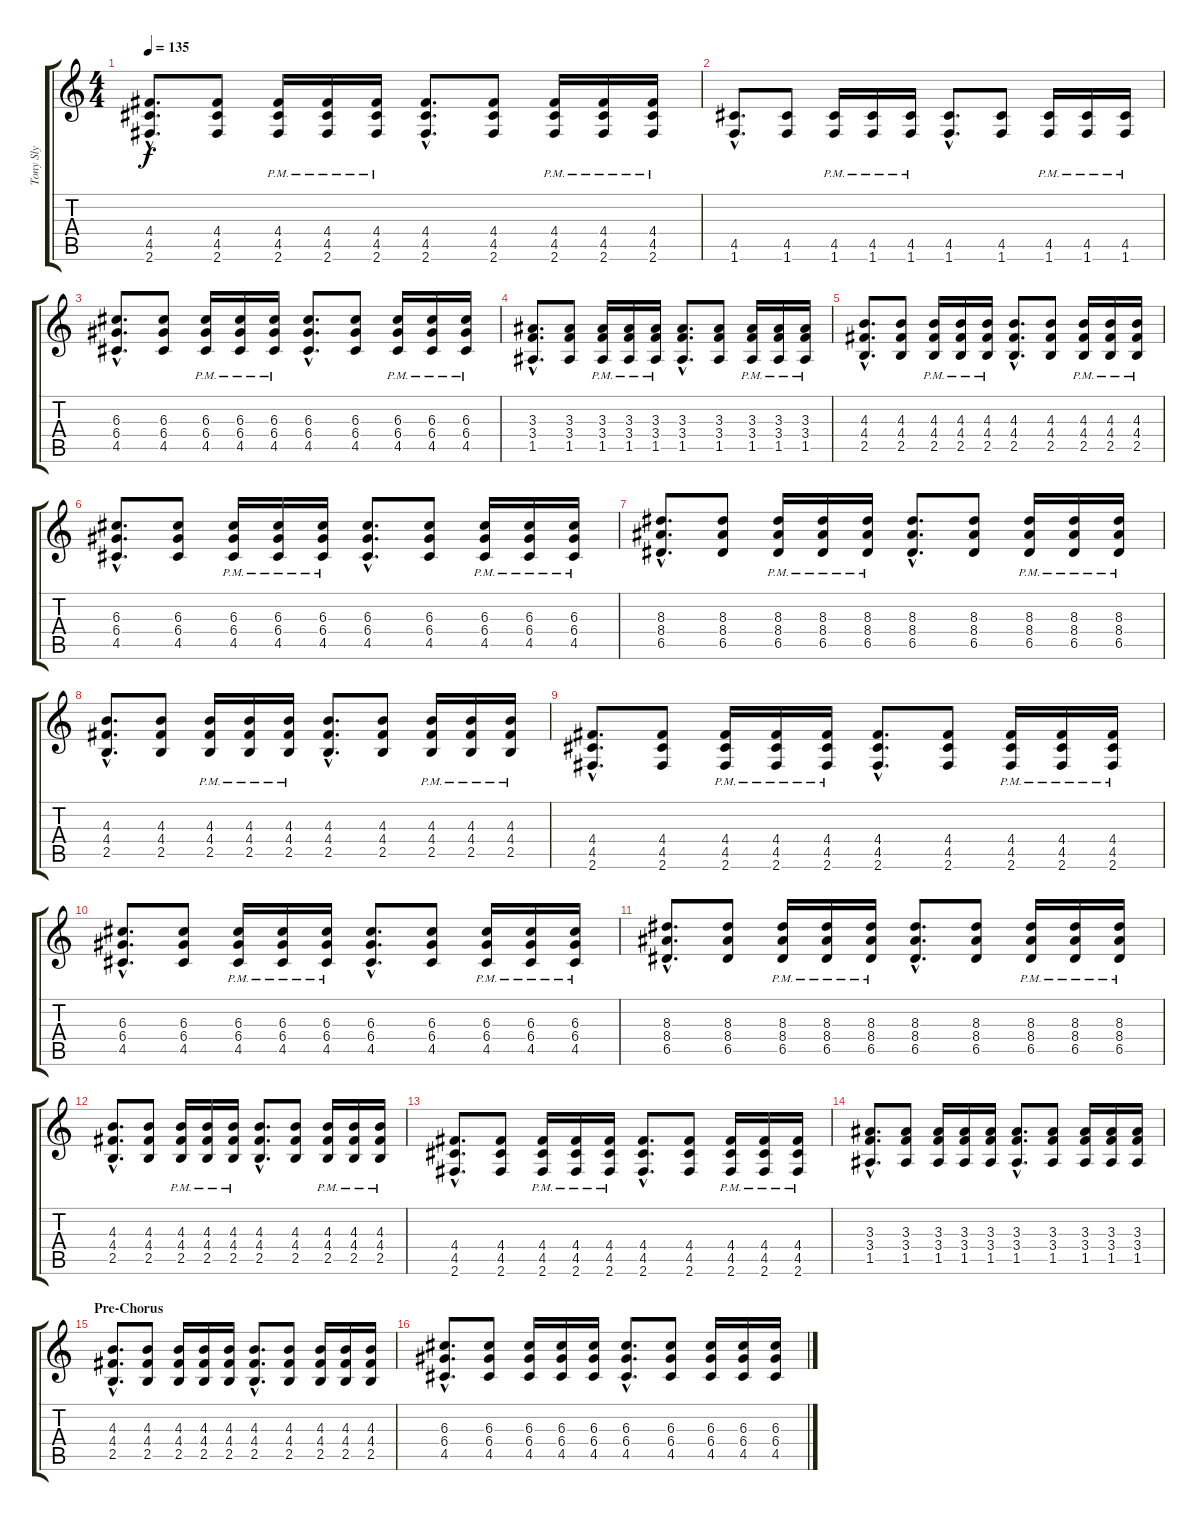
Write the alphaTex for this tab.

\track ("Tony Sly" "Tony Sly") {instrument overdrivenguitar}
\staff {score tabs}
\tuning (E4 B3 G3 D3 A2 E2) {hide}
\ts (4 4)
\tempo 135
\clef g2
\ks c
(4.4{hac} 4.5{hac} 2.6{hac}).8{d dy f} (4.4 4.5 2.6).8 (4.4{pm} 4.5{pm} 2.6{pm}).16 (4.4{pm} 4.5{pm} 2.6{pm}).16 (4.4{pm} 4.5{pm} 2.6{pm}).16 (4.4{hac} 4.5{hac} 2.6{hac}).8{d} (4.4 4.5 2.6).8 (4.4{pm} 4.5{pm} 2.6{pm}).16 (4.4{pm} 4.5{pm} 2.6{pm}).16 (4.4{pm} 4.5{pm} 2.6{pm}).16 |
(4.5{hac} 1.6{hac}).8{d} (4.5 1.6).8 (4.5{pm} 1.6{pm}).16 (4.5{pm} 1.6{pm}).16 (4.5{pm} 1.6{pm}).16 (4.5{hac} 1.6{hac}).8{d} (4.5 1.6).8 (4.5{pm} 1.6{pm}).16 (4.5{pm} 1.6{pm}).16 (4.5{pm} 1.6{pm}).16 |
(6.3{hac} 6.4{hac} 4.5{hac}).8{d} (6.3 6.4 4.5).8 (6.3{pm} 6.4{pm} 4.5{pm}).16 (6.3{pm} 6.4{pm} 4.5{pm}).16 (6.3{pm} 6.4{pm} 4.5{pm}).16 (6.3{hac} 6.4{hac} 4.5{hac}).8{d} (6.3 6.4 4.5).8 (6.3{pm} 6.4{pm} 4.5{pm}).16 (6.3{pm} 6.4{pm} 4.5{pm}).16 (6.3{pm} 6.4{pm} 4.5{pm}).16 |
(3.3{hac} 3.4{hac} 1.5{hac}).8{d} (3.3 3.4 1.5).8 (3.3{pm} 3.4{pm} 1.5{pm}).16 (3.3{pm} 3.4{pm} 1.5{pm}).16 (3.3{pm} 3.4{pm} 1.5{pm}).16 (3.3{hac} 3.4{hac} 1.5{hac}).8{d} (3.3 3.4 1.5).8 (3.3{pm} 3.4{pm} 1.5{pm}).16 (3.3{pm} 3.4{pm} 1.5{pm}).16 (3.3{pm} 3.4{pm} 1.5{pm}).16 |
(4.3{hac} 4.4{hac} 2.5{hac}).8{d} (4.3 4.4 2.5).8 (4.3 4.4{pm} 2.5{pm}).16 (4.3{pm} 4.4{pm} 2.5{pm}).16 (4.3{pm} 4.4{pm} 2.5{pm}).16 (4.3{hac} 4.4{hac} 2.5{hac}).8{d} (4.3 4.4 2.5).8 (4.3{pm} 4.4{pm} 2.5{pm}).16 (4.3{pm} 4.4{pm} 2.5{pm}).16 (4.3{pm} 4.4{pm} 2.5{pm}).16 |
(6.3{hac} 6.4{hac} 4.5{hac}).8{d} (6.3 6.4 4.5).8 (6.3{pm} 6.4{pm} 4.5{pm}).16 (6.3{pm} 6.4{pm} 4.5{pm}).16 (6.3{pm} 6.4{pm} 4.5{pm}).16 (6.3{hac} 6.4{hac} 4.5{hac}).8{d} (6.3 6.4 4.5).8 (6.3{pm} 6.4{pm} 4.5{pm}).16 (6.3{pm} 6.4{pm} 4.5{pm}).16 (6.3{pm} 6.4{pm} 4.5{pm}).16 |
(8.3{hac} 8.4{hac} 6.5{hac}).8{d} (8.3 8.4 6.5).8 (8.3{pm} 8.4{pm} 6.5{pm}).16 (8.3{pm} 8.4{pm} 6.5{pm}).16 (8.3{pm} 8.4{pm} 6.5{pm}).16 (8.3{hac} 8.4{hac} 6.5{hac}).8{d} (8.3 8.4 6.5).8 (8.3{pm} 8.4{pm} 6.5{pm}).16 (8.3{pm} 8.4{pm} 6.5{pm}).16 (8.3{pm} 8.4{pm} 6.5{pm}).16 |
(4.3{hac} 4.4{hac} 2.5{hac}).8{d} (4.3 4.4 2.5).8 (4.3 4.4{pm} 2.5{pm}).16 (4.3{pm} 4.4{pm} 2.5{pm}).16 (4.3{pm} 4.4{pm} 2.5{pm}).16 (4.3{hac} 4.4{hac} 2.5{hac}).8{d} (4.3 4.4 2.5).8 (4.3{pm} 4.4{pm} 2.5{pm}).16 (4.3{pm} 4.4{pm} 2.5{pm}).16 (4.3{pm} 4.4{pm} 2.5{pm}).16 |
(4.4{hac} 4.5{hac} 2.6{hac}).8{d} (4.4 4.5 2.6).8 (4.4{pm} 4.5{pm} 2.6{pm}).16 (4.4{pm} 4.5{pm} 2.6{pm}).16 (4.4{pm} 4.5{pm} 2.6{pm}).16 (4.4{hac} 4.5{hac} 2.6{hac}).8{d} (4.4 4.5 2.6).8 (4.4{pm} 4.5{pm} 2.6{pm}).16 (4.4{pm} 4.5{pm} 2.6{pm}).16 (4.4{pm} 4.5{pm} 2.6{pm}).16 |
(6.3{hac} 6.4{hac} 4.5{hac}).8{d} (6.3 6.4 4.5).8 (6.3{pm} 6.4{pm} 4.5{pm}).16 (6.3{pm} 6.4{pm} 4.5{pm}).16 (6.3{pm} 6.4{pm} 4.5{pm}).16 (6.3{hac} 6.4{hac} 4.5{hac}).8{d} (6.3 6.4 4.5).8 (6.3{pm} 6.4{pm} 4.5{pm}).16 (6.3{pm} 6.4{pm} 4.5{pm}).16 (6.3{pm} 6.4{pm} 4.5{pm}).16 |
(8.3{hac} 8.4{hac} 6.5{hac}).8{d} (8.3 8.4 6.5).8 (8.3{pm} 8.4{pm} 6.5{pm}).16 (8.3{pm} 8.4{pm} 6.5{pm}).16 (8.3{pm} 8.4{pm} 6.5{pm}).16 (8.3{hac} 8.4{hac} 6.5{hac}).8{d} (8.3 8.4 6.5).8 (8.3{pm} 8.4{pm} 6.5{pm}).16 (8.3{pm} 8.4{pm} 6.5{pm}).16 (8.3{pm} 8.4{pm} 6.5{pm}).16 |
(4.3{hac} 4.4{hac} 2.5{hac}).8{d} (4.3 4.4 2.5).8 (4.3 4.4{pm} 2.5{pm}).16 (4.3{pm} 4.4{pm} 2.5{pm}).16 (4.3{pm} 4.4{pm} 2.5{pm}).16 (4.3{hac} 4.4{hac} 2.5{hac}).8{d} (4.3 4.4 2.5).8 (4.3{pm} 4.4{pm} 2.5{pm}).16 (4.3{pm} 4.4{pm} 2.5{pm}).16 (4.3{pm} 4.4{pm} 2.5{pm}).16 |
(4.4{hac} 4.5{hac} 2.6{hac}).8{d} (4.4 4.5 2.6).8 (4.4{pm} 4.5{pm} 2.6{pm}).16 (4.4{pm} 4.5{pm} 2.6{pm}).16 (4.4{pm} 4.5{pm} 2.6{pm}).16 (4.4{hac} 4.5{hac} 2.6{hac}).8{d} (4.4 4.5 2.6).8 (4.4{pm} 4.5{pm} 2.6{pm}).16 (4.4{pm} 4.5{pm} 2.6{pm}).16 (4.4{pm} 4.5{pm} 2.6{pm}).16 |
(3.3{hac} 3.4{hac} 1.5{hac}).8{d} (3.3 3.4 1.5).8 (3.3 3.4 1.5).16 (3.3 3.4 1.5).16 (3.3 3.4 1.5).16 (3.3{hac} 3.4{hac} 1.5{hac}).8{d} (3.3 3.4 1.5).8 (3.3 3.4 1.5).16 (3.3 3.4 1.5).16 (3.3 3.4 1.5).16 |
\section ("" "Pre-Chorus")
(4.3{hac} 4.4{hac} 2.5{hac}).8{d} (4.3 4.4 2.5).8 (4.3 4.4 2.5).16 (4.3 4.4 2.5).16 (4.3 4.4 2.5).16 (4.3{hac} 4.4{hac} 2.5{hac}).8{d} (4.3 4.4 2.5).8 (4.3 4.4 2.5).16 (4.3 4.4 2.5).16 (4.3 4.4 2.5).16 |
(6.3{hac} 6.4{hac} 4.5{hac}).8{d} (6.3 6.4 4.5).8 (6.3 6.4 4.5).16 (6.3 6.4 4.5).16 (6.3 6.4 4.5).16 (6.3{hac} 6.4{hac} 4.5{hac}).8{d} (6.3 6.4 4.5).8 (6.3 6.4 4.5).16 (6.3 6.4 4.5).16 (6.3 6.4 4.5).16
